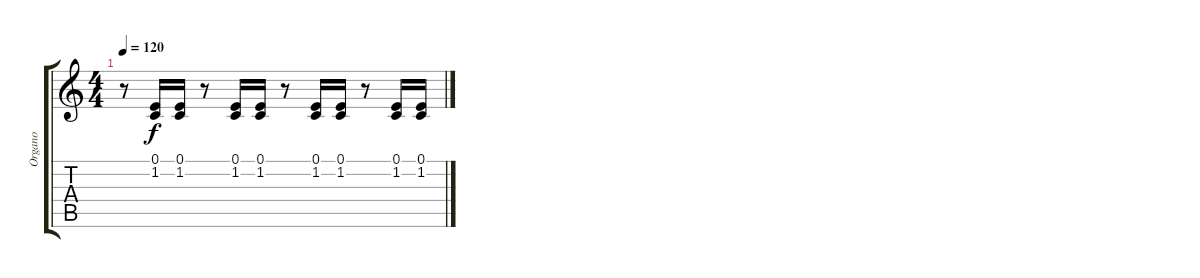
\track ("Organo" "Organo") {instrument rockorgan}
\staff {score tabs}
\tuning (E4 B3 G3 D3 A2 E2) {hide}
\ts (4 4)
\tempo 120
\clef g2
\ks c
r.8{dy f} (0.1 1.2).16 (0.1 1.2).16 r.8 (0.1 1.2).16 (0.1 1.2).16 r.8 (0.1 1.2).16 (0.1 1.2).16 r.8 (0.1 1.2).16 (0.1 1.2).16
